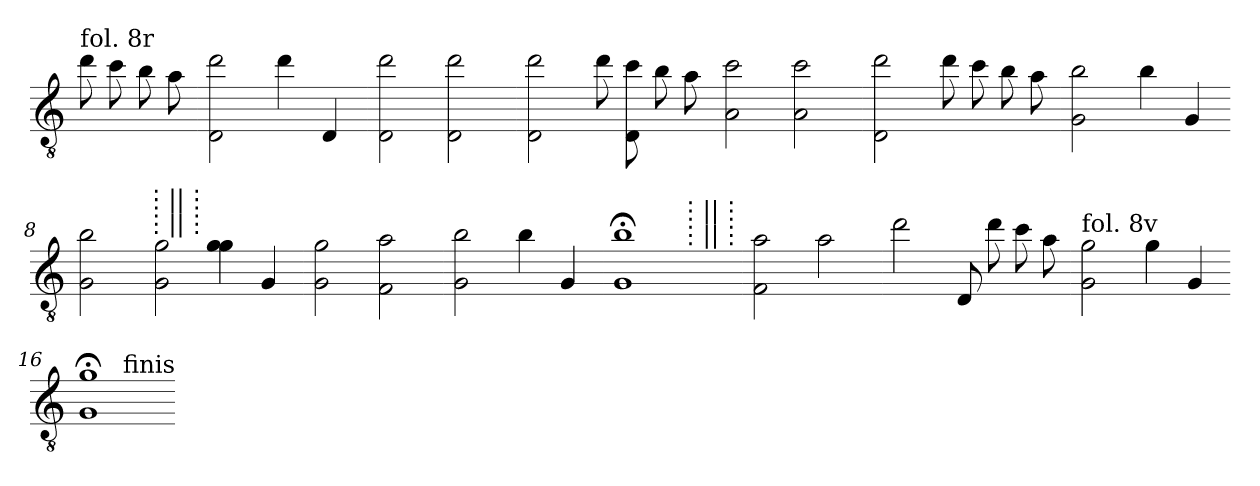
**kern
*part1
*staff1
*clefGv2
*k[]
=
!LO:TX:a:t=fol. 8r
8dd
8cc
8b
8a
=1-
2dd 2D
4dd
4D
=2-
2dd 2D
2dd 2D
=3-
2dd 2D
8dd
8D 8cc
8b
8a
=5-
2cc 2A
2cc 2A
=6-
2dd 2D
8dd
8cc
8b
8a
=7-
2b 2G
4b
4G
=8-
2b 2G
!LO:TX:a:t=⋮||⋮
!LO:TX:t=⋮||⋮
!!LO:LB:g=z
=9-
2g 2G
4g 4g
4G
=10-
2g 2G
2a 2F
=11-
2b 2G
4b
4G
=12-
*^
1b;< 1G;<	2ryy
!	!LO:TX:a:t=⋮||⋮
!	!LO:TX:t=⋮||⋮
.	2ryy
=13-	=13-
*v	*v
2a 2F
2a
=14-
2dd
8D
8dd
8cc
8a
!!LO:PB:g=z
=15-
!LO:TX:a:t=fol. 8v
2g 2G
4g
4G
=16-
1g;< 1G;<
!LO:TX:rj:t=finis
=-
*-
